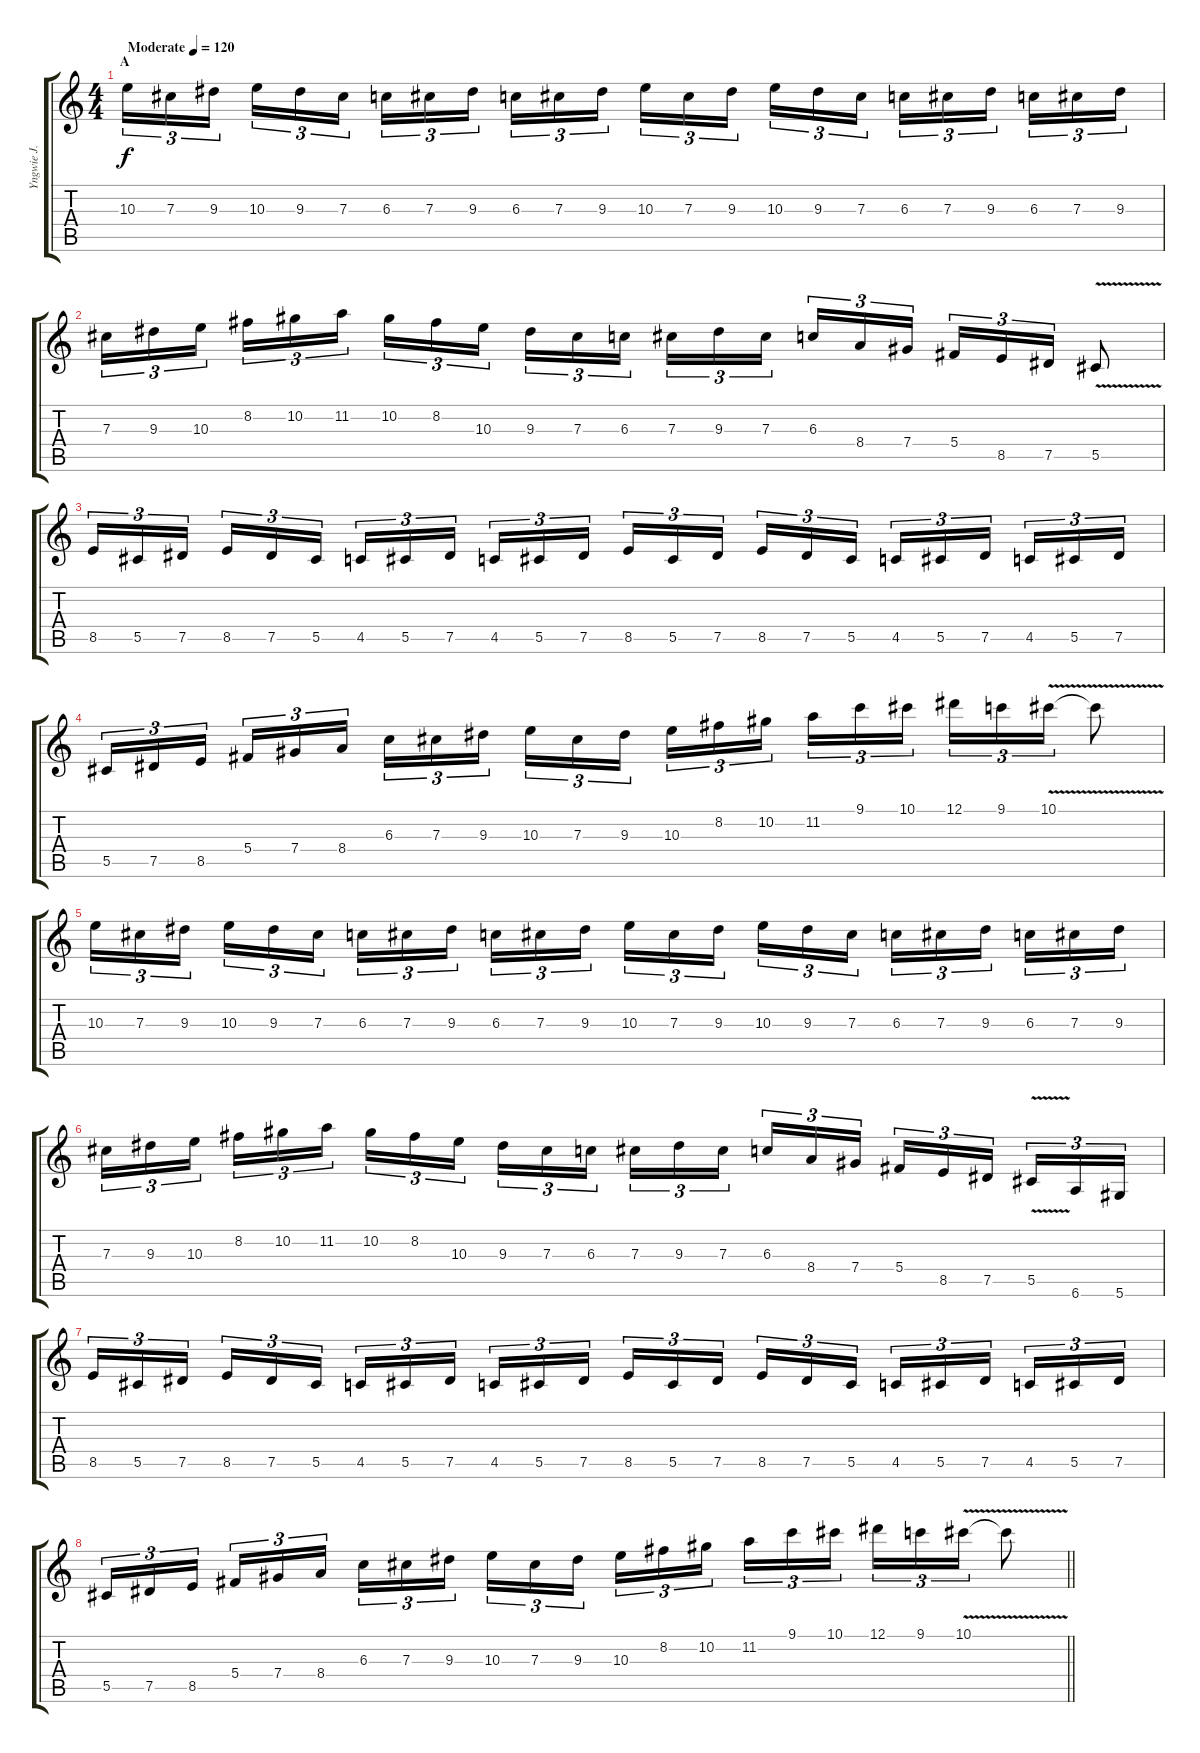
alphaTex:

\track ("Yngwie J. Malmsteen" "Yngwie J. ") {instrument overdrivenguitar}
\staff {score tabs}
\tuning (Eb4 Bb3 Gb3 Db3 Ab2 Eb2) {hide}
\ts (4 4)
\section ("" "A")
\tempo (120 "Moderate")
\clef g2
\ks c
10.3.16{tu (3 2) dy f instrument overdrivenguitar} 7.3.16{tu (3 2)} 9.3.16{tu (3 2) beam splitsecondary} 10.3.16{tu (3 2)} 9.3.16{tu (3 2)} 7.3.16{tu (3 2)} 6.3.16{tu (3 2)} 7.3.16{tu (3 2)} 9.3.16{tu (3 2) beam splitsecondary} 6.3.16{tu (3 2)} 7.3.16{tu (3 2)} 9.3.16{tu (3 2)} 10.3.16{tu (3 2)} 7.3.16{tu (3 2)} 9.3.16{tu (3 2) beam splitsecondary} 10.3.16{tu (3 2)} 9.3.16{tu (3 2)} 7.3.16{tu (3 2)} 6.3.16{tu (3 2)} 7.3.16{tu (3 2)} 9.3.16{tu (3 2) beam splitsecondary} 6.3.16{tu (3 2)} 7.3.16{tu (3 2)} 9.3.16{tu (3 2)} |
7.3.16{tu (3 2)} 9.3.16{tu (3 2)} 10.3.16{tu (3 2) beam splitsecondary} 8.2.16{tu (3 2)} 10.2.16{tu (3 2)} 11.2.16{tu (3 2)} 10.2.16{tu (3 2)} 8.2.16{tu (3 2)} 10.3.16{tu (3 2) beam splitsecondary} 9.3.16{tu (3 2)} 7.3.16{tu (3 2)} 6.3.16{tu (3 2)} 7.3.16{tu (3 2)} 9.3.16{tu (3 2)} 7.3.16{tu (3 2) beam splitsecondary} 6.3.16{tu (3 2)} 8.4.16{tu (3 2)} 7.4.16{tu (3 2)} 5.4.16{tu (3 2)} 8.5.16{tu (3 2)} 7.5.16{tu (3 2)} 5.5{v}.8 |
8.5.16{tu (3 2)} 5.5.16{tu (3 2)} 7.5.16{tu (3 2) beam splitsecondary} 8.5.16{tu (3 2)} 7.5.16{tu (3 2)} 5.5.16{tu (3 2)} 4.5.16{tu (3 2)} 5.5.16{tu (3 2)} 7.5.16{tu (3 2) beam splitsecondary} 4.5.16{tu (3 2)} 5.5.16{tu (3 2)} 7.5.16{tu (3 2)} 8.5.16{tu (3 2)} 5.5.16{tu (3 2)} 7.5.16{tu (3 2) beam splitsecondary} 8.5.16{tu (3 2)} 7.5.16{tu (3 2)} 5.5.16{tu (3 2)} 4.5.16{tu (3 2)} 5.5.16{tu (3 2)} 7.5.16{tu (3 2) beam splitsecondary} 4.5.16{tu (3 2)} 5.5.16{tu (3 2)} 7.5.16{tu (3 2)} |
5.5.16{tu (3 2)} 7.5.16{tu (3 2)} 8.5.16{tu (3 2) beam splitsecondary} 5.4.16{tu (3 2)} 7.4.16{tu (3 2)} 8.4.16{tu (3 2)} 6.3.16{tu (3 2)} 7.3.16{tu (3 2)} 9.3.16{tu (3 2) beam splitsecondary} 10.3.16{tu (3 2)} 7.3.16{tu (3 2)} 9.3.16{tu (3 2)} 10.3.16{tu (3 2)} 8.2.16{tu (3 2)} 10.2.16{tu (3 2) beam splitsecondary} 11.2.16{tu (3 2)} 9.1.16{tu (3 2)} 10.1.16{tu (3 2)} 12.1.16{tu (3 2)} 9.1.16{tu (3 2)} 10.1{v}.16{tu (3 2)} 10.1{t}.8 |
10.3.16{tu (3 2)} 7.3.16{tu (3 2)} 9.3.16{tu (3 2) beam splitsecondary} 10.3.16{tu (3 2)} 9.3.16{tu (3 2)} 7.3.16{tu (3 2)} 6.3.16{tu (3 2)} 7.3.16{tu (3 2)} 9.3.16{tu (3 2) beam splitsecondary} 6.3.16{tu (3 2)} 7.3.16{tu (3 2)} 9.3.16{tu (3 2)} 10.3.16{tu (3 2)} 7.3.16{tu (3 2)} 9.3.16{tu (3 2) beam splitsecondary} 10.3.16{tu (3 2)} 9.3.16{tu (3 2)} 7.3.16{tu (3 2)} 6.3.16{tu (3 2)} 7.3.16{tu (3 2)} 9.3.16{tu (3 2) beam splitsecondary} 6.3.16{tu (3 2)} 7.3.16{tu (3 2)} 9.3.16{tu (3 2)} |
7.3.16{tu (3 2)} 9.3.16{tu (3 2)} 10.3.16{tu (3 2) beam splitsecondary} 8.2.16{tu (3 2)} 10.2.16{tu (3 2)} 11.2.16{tu (3 2)} 10.2.16{tu (3 2)} 8.2.16{tu (3 2)} 10.3.16{tu (3 2) beam splitsecondary} 9.3.16{tu (3 2)} 7.3.16{tu (3 2)} 6.3.16{tu (3 2)} 7.3.16{tu (3 2)} 9.3.16{tu (3 2)} 7.3.16{tu (3 2) beam splitsecondary} 6.3.16{tu (3 2)} 8.4.16{tu (3 2)} 7.4.16{tu (3 2)} 5.4.16{tu (3 2)} 8.5.16{tu (3 2)} 7.5.16{tu (3 2) beam splitsecondary} 5.5{v}.16{tu (3 2)} 6.6.16{tu (3 2)} 5.6.16{tu (3 2)} |
8.5.16{tu (3 2)} 5.5.16{tu (3 2)} 7.5.16{tu (3 2) beam splitsecondary} 8.5.16{tu (3 2)} 7.5.16{tu (3 2)} 5.5.16{tu (3 2)} 4.5.16{tu (3 2)} 5.5.16{tu (3 2)} 7.5.16{tu (3 2) beam splitsecondary} 4.5.16{tu (3 2)} 5.5.16{tu (3 2)} 7.5.16{tu (3 2)} 8.5.16{tu (3 2)} 5.5.16{tu (3 2)} 7.5.16{tu (3 2) beam splitsecondary} 8.5.16{tu (3 2)} 7.5.16{tu (3 2)} 5.5.16{tu (3 2)} 4.5.16{tu (3 2)} 5.5.16{tu (3 2)} 7.5.16{tu (3 2) beam splitsecondary} 4.5.16{tu (3 2)} 5.5.16{tu (3 2)} 7.5.16{tu (3 2)} |
\barLineRight lightlight
5.5.16{tu (3 2)} 7.5.16{tu (3 2)} 8.5.16{tu (3 2) beam splitsecondary} 5.4.16{tu (3 2)} 7.4.16{tu (3 2)} 8.4.16{tu (3 2)} 6.3.16{tu (3 2)} 7.3.16{tu (3 2)} 9.3.16{tu (3 2) beam splitsecondary} 10.3.16{tu (3 2)} 7.3.16{tu (3 2)} 9.3.16{tu (3 2)} 10.3.16{tu (3 2)} 8.2.16{tu (3 2)} 10.2.16{tu (3 2) beam splitsecondary} 11.2.16{tu (3 2)} 9.1.16{tu (3 2)} 10.1.16{tu (3 2)} 12.1.16{tu (3 2)} 9.1.16{tu (3 2)} 10.1{v}.16{tu (3 2)} 10.1{t}.8
